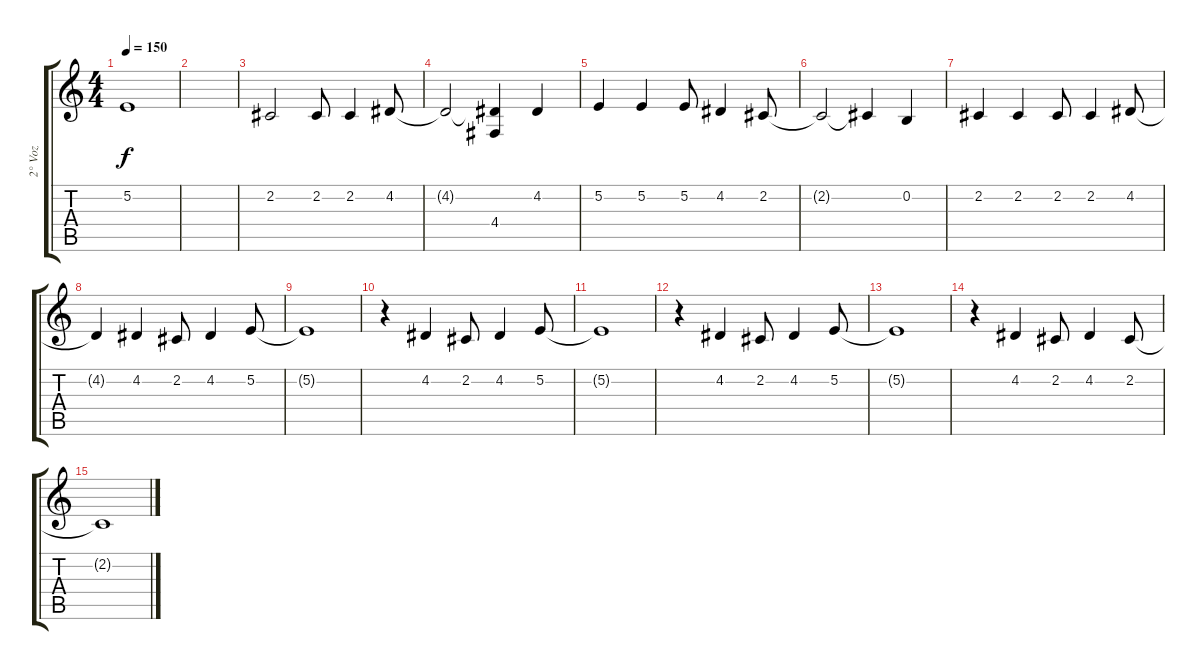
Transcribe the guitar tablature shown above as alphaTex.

\track ("2° Voz" "2° Voz") {instrument englishhorn}
\staff {score tabs}
\tuning (E4 B3 G3 D3 A2 E2) {hide}
\ts (4 4)
\tempo 150
\clef g2
\ks c
5.2{t}.1{dy f} |
|
2.2.2 2.2.8 2.2.4 4.2.8 |
4.2{t}.2 (4.2{t} 4.4).4 4.2.4 |
5.2.4 5.2.4 5.2.8 4.2.4 2.2.8 |
2.2{t}.2 2.2{t}.4 0.2.4 |
2.2.4 2.2.4 2.2.8 2.2.4 4.2.8 |
4.2{t}.4 4.2.4 2.2.8 4.2.4 5.2.8 |
5.2{t}.1 |
r.4 4.2.4 2.2.8 4.2.4 5.2.8 |
5.2{t}.1 |
r.4 4.2.4 2.2.8 4.2.4 5.2.8 |
5.2{t}.1 |
r.4 4.2.4 2.2.8 4.2.4 2.2.8 |
2.2{t}.1
